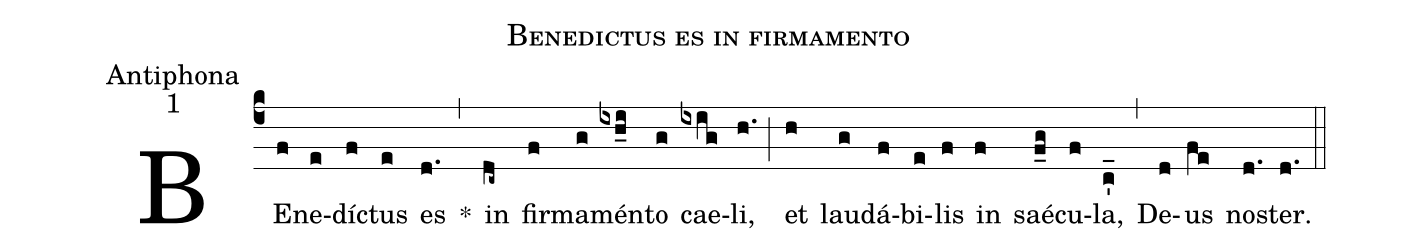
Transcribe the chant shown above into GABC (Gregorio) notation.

name:Benedictus es in firmamento;
office-part:Antiphona;
mode:1;
%%
(c4) BE(f)ne(e)dí(f)ctus(e) es(d.) *(,) in(dc~) fir(f)ma(g)mén(ixh_i)to(g) cae(ixig)li,(h.) (;) et(h) lau(g)dá(f)bi(e)lis(f) in(f) saé(f_g)cu(f)la,(c'_) (,) De(d)us(fe) no(d.)ster.(d.) (::)
